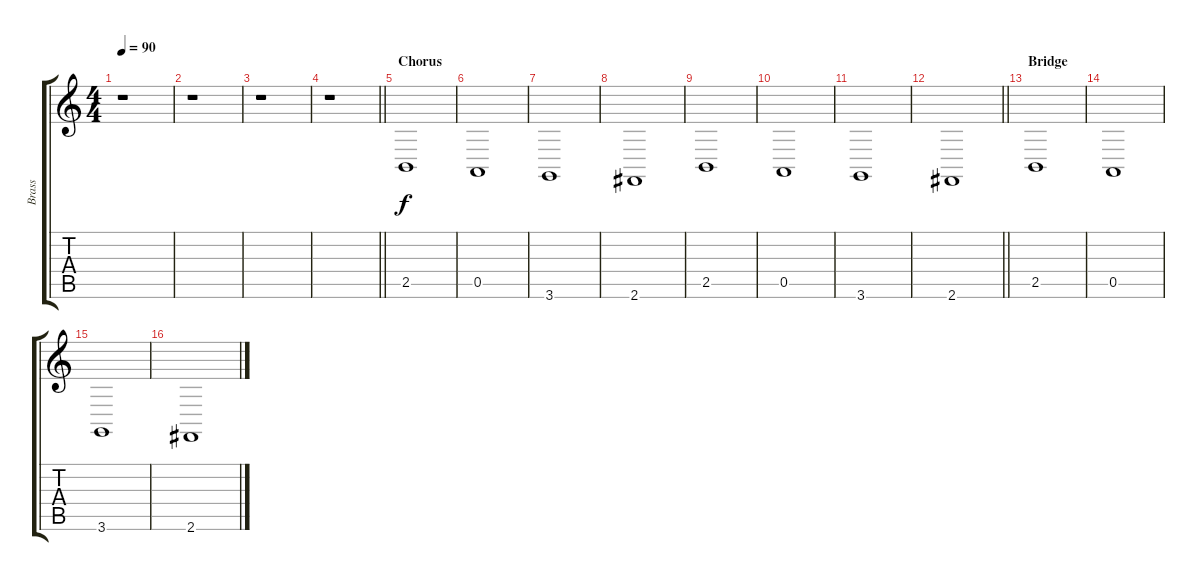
\track ("Brass" "Brass") {instrument frenchhorn}
\staff {score tabs}
\tuning (E4 B3 G3 D3 A2 E2) {hide}
\ts (4 4)
\tempo 90
\clef g2
\ks c
r.1{dy f} |
r.1 |
r.1 |
\barLineRight lightlight
r.1 |
\section ("" "Chorus ")
2.5.1 |
0.5.1 |
3.6.1 |
2.6.1 |
2.5.1 |
0.5.1 |
3.6.1 |
\barLineRight lightlight
2.6.1 |
\section ("" "Bridge ")
2.5.1 |
0.5.1 |
3.6.1 |
2.6.1
